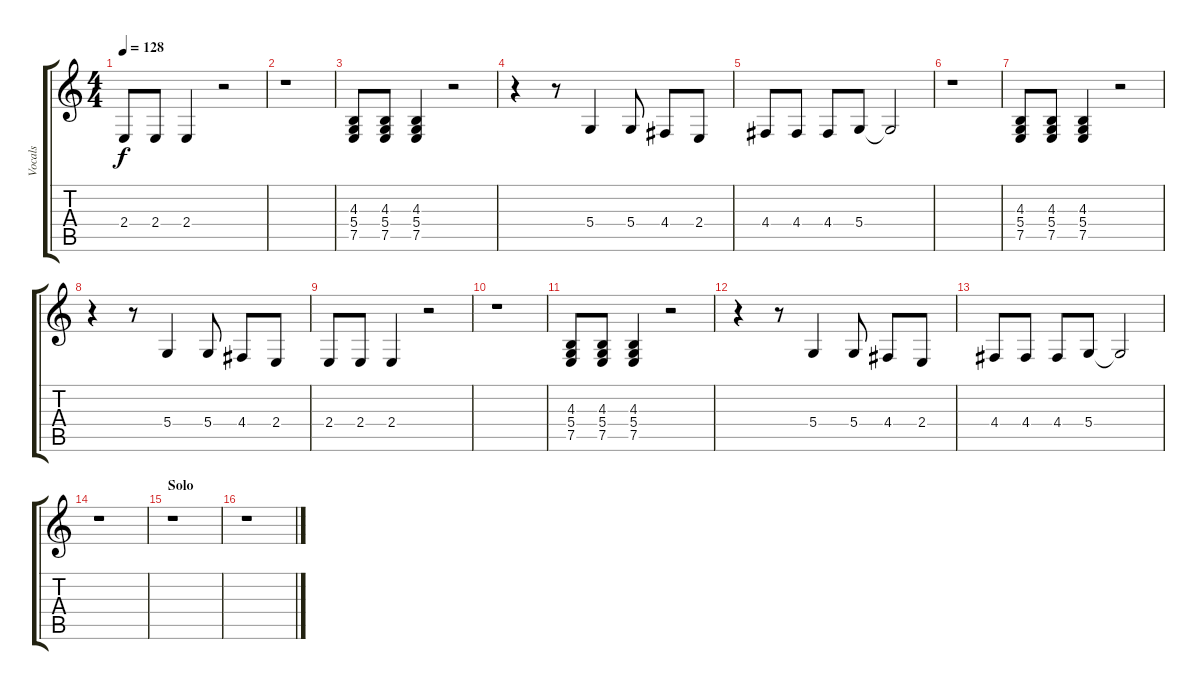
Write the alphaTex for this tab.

\track ("Vocals" "Vocals") {instrument synthvoice}
\staff {score tabs}
\tuning (E4 B3 G3 D3 A2 E2) {hide}
\ts (4 4)
\tempo 128
\clef g2
\ks c
2.4.8{dy f} 2.4.8 2.4.4 r.2 |
r.1 |
(4.3 5.4 7.5).8 (4.3 5.4 7.5).8 (4.3 5.4 7.5).4 r.2 |
r.4 r.8 5.4.4 5.4.8 4.4.8 2.4.8 |
4.4.8 4.4.8 4.4.8 5.4.8 5.4{t}.2 |
r.1 |
(4.3 5.4 7.5).8 (4.3 5.4 7.5).8 (4.3 5.4 7.5).4 r.2 |
r.4 r.8 5.4.4 5.4.8 4.4.8 2.4.8 |
2.4.8 2.4.8 2.4.4 r.2 |
r.1 |
(4.3 5.4 7.5).8 (4.3 5.4 7.5).8 (4.3 5.4 7.5).4 r.2 |
r.4 r.8 5.4.4 5.4.8 4.4.8 2.4.8 |
4.4.8 4.4.8 4.4.8 5.4.8 5.4{t}.2 |
r.1 |
\section ("" "Solo")
r.1 |
r.1
